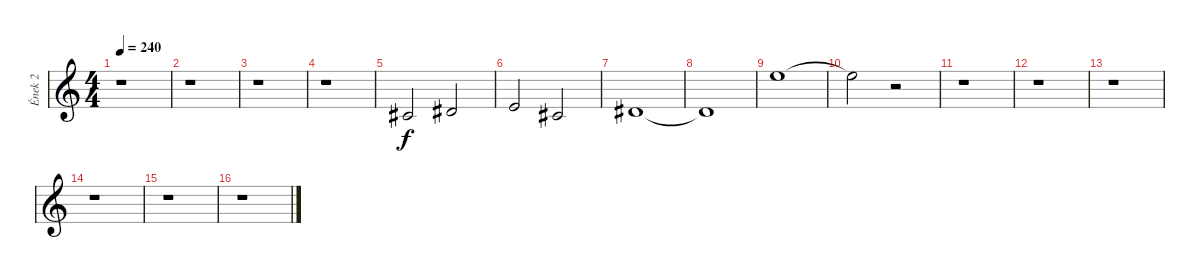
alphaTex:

\track ("Ének 2" "Ének 2") {instrument tenorsax}
\staff {score}
\tuning (E4 B3 G3 D3 A2 E2) {hide}
\ts (4 4)
\tempo 240
\clef g2
\ks c
r.1{dy f} |
r.1 |
r.1 |
r.1 |
2.2.2 4.2.2 |
0.1.2 2.2.2 |
4.2.1 |
4.2{t}.1 |
12.1.1 |
12.1{t}.2 r.2 |
r.1 |
r.1 |
r.1 |
r.1 |
r.1 |
r.1
